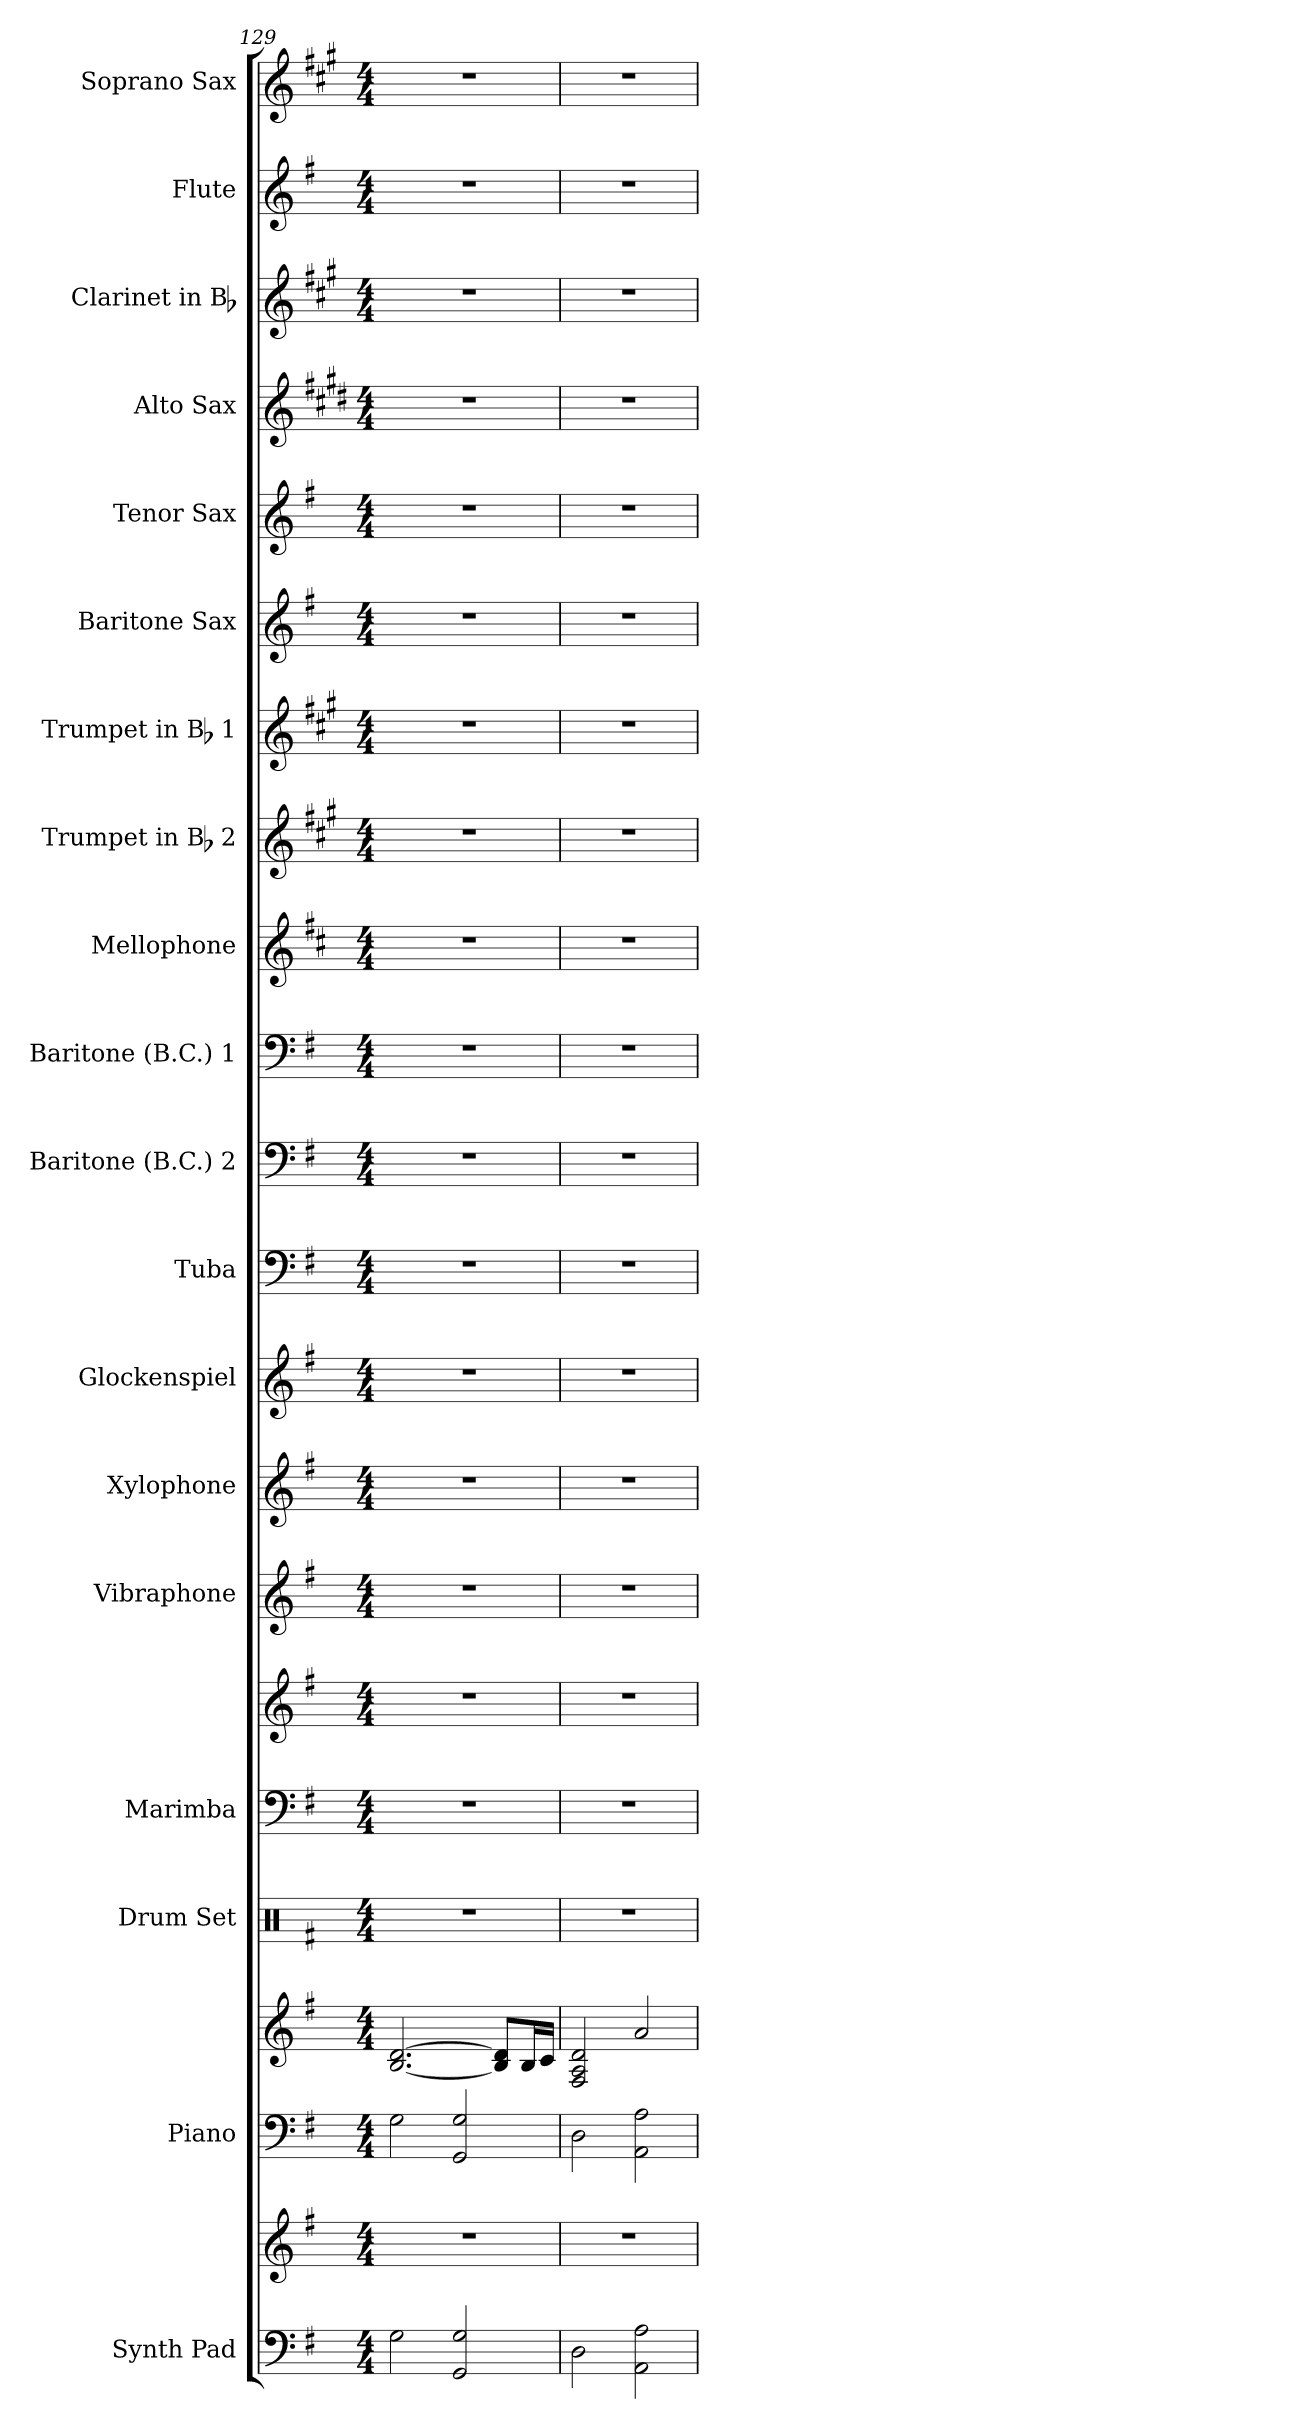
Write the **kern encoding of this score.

**kern	**kern	**kern	**kern	**kern	**kern	**kern	**kern	**kern	**kern	**kern	**kern	**kern	**kern	**kern	**kern	**kern	**kern	**kern	**kern	**kern	**kern
*part19	*part19	*part18	*part18	*part17	*part16	*part16	*part15	*part14	*part13	*part12	*part11	*part10	*part9	*part8	*part7	*part6	*part5	*part4	*part3	*part2	*part1
*staff22	*staff21	*staff20	*staff19	*staff18	*staff17	*staff16	*staff15	*staff14	*staff13	*staff12	*staff11	*staff10	*staff9	*staff8	*staff7	*staff6	*staff5	*staff4	*staff3	*staff2	*staff1
*I"Synth Pad	*	*I"Piano	*	*I"Drum Set	*I"Marimba	*	*I"Vibraphone	*I"Xylophone	*I"Glockenspiel	*I"Tuba	*I"Baritone (B.C.) 2	*I"Baritone (B.C.) 1	*I"Mellophone	*I"Trumpet in Bb 2	*I"Trumpet in Bb 1	*I"Baritone Sax	*I"Tenor Sax	*I"Alto Sax	*I"Clarinet in Bb	*I"Flute	*I"Soprano Sax
*I'Pad	*	*I'Pno.	*	*I'D. S.	*I'Mrb.	*	*I'Vib.	*I'Xyl.	*I'Glk.	*I'Tuba	*I'Bar. 2	*I'Bar. 1	*I'Mello.	*	*	*I'B. Sx.	*I'T. Sx.	*I'A. Sx.	*	*I'Fl.	*I'S. Sx.
*clefF4	*clefG2	*clefF4	*clefG2	*clefX	*clefF4	*clefG2	*clefG2	*clefG2	*clefG2	*clefF4	*clefF4	*clefF4	*clefG2	*clefG2	*clefG2	*clefG2	*clefG2	*clefG2	*clefG2	*clefG2	*clefG2
*	*	*	*	*	*	*	*	*ITrd-7c-12	*ITrd-14c-24	*	*	*	*ITrd4c7	*ITrd1c2	*ITrd1c2	*ITrd12c21	*ITrd8c14	*ITrd5c9	*ITrd1c2	*	*ITrd1c2
*k[f#]	*k[f#]	*k[f#]	*k[f#]	*k[f#]	*k[f#]	*k[f#]	*k[f#]	*k[f#]	*k[f#]	*k[f#]	*k[f#]	*k[f#]	*k[f#]	*k[f#]	*k[f#]	*k[f#]	*k[f#]	*k[f#]	*k[f#]	*k[f#]	*k[f#]
*G:	*G:	*G:	*G:	*G:	*G:	*G:	*G:	*G:	*G:	*G:	*G:	*G:	*G:	*G:	*G:	*G:	*G:	*G:	*G:	*G:	*G:
*M4/4	*M4/4	*M4/4	*M4/4	*M4/4	*M4/4	*M4/4	*M4/4	*M4/4	*M4/4	*M4/4	*M4/4	*M4/4	*M4/4	*M4/4	*M4/4	*M4/4	*M4/4	*M4/4	*M4/4	*M4/4	*M4/4
=129	=129	=129	=129	=129	=129	=129	=129	=129	=129	=129	=129	=129	=129	=129	=129	=129	=129	=129	=129	=129	=129
2G\	1r	2G\	[2.B/ [2.d/	1r	1r	1r	1r	1r	1r	1r	1r	1r	1r	1r	1r	1r	1r	1r	1r	1r	1r
2GG/ 2G/	.	2GG/ 2G/	.	.	.	.	.	.	.	.	.	.	.	.	.	.	.	.	.	.	.
.	.	.	8B/] 8d/]L	.	.	.	.	.	.	.	.	.	.	.	.	.	.	.	.	.	.
.	.	.	16B/L	.	.	.	.	.	.	.	.	.	.	.	.	.	.	.	.	.	.
.	.	.	16c/JJ	.	.	.	.	.	.	.	.	.	.	.	.	.	.	.	.	.	.
=130	=130	=130	=130	=130	=130	=130	=130	=130	=130	=130	=130	=130	=130	=130	=130	=130	=130	=130	=130	=130	=130
2D\	1r	2D\	2F#/ 2A/ 2d/	1r	1r	1r	1r	1r	1r	1r	1r	1r	1r	1r	1r	1r	1r	1r	1r	1r	1r
2AA\ 2A\	.	2AA\ 2A\	2a/	.	.	.	.	.	.	.	.	.	.	.	.	.	.	.	.	.	.
=	=	=	=	=	=	=	=	=	=	=	=	=	=	=	=	=	=	=	=	=	=
*-	*-	*-	*-	*-	*-	*-	*-	*-	*-	*-	*-	*-	*-	*-	*-	*-	*-	*-	*-	*-	*-
